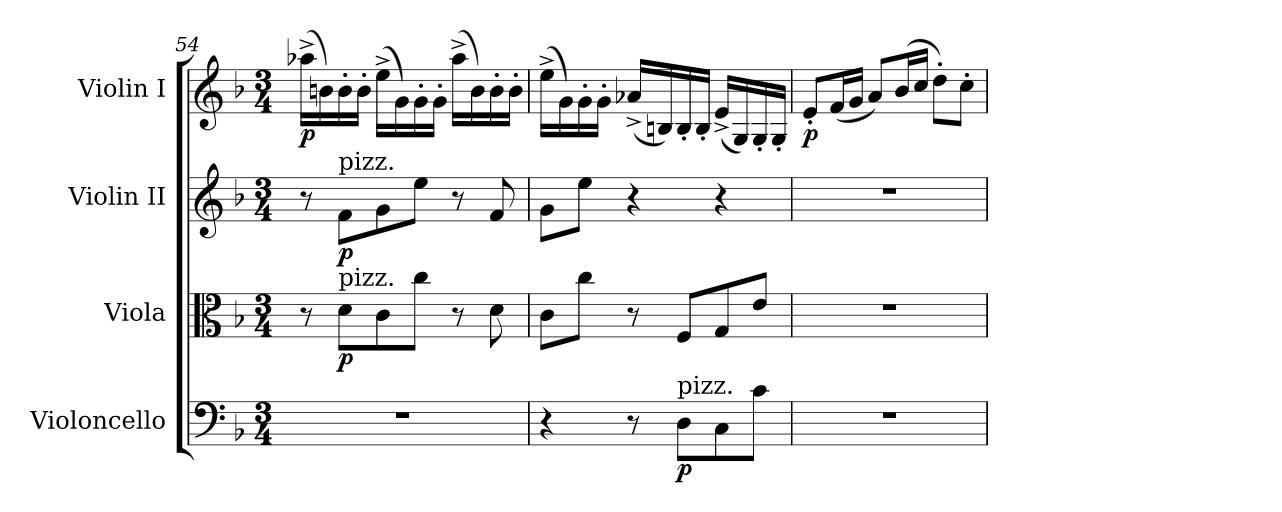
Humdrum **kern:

**kern	**dynam	**kern	**dynam	**kern	**dynam	**kern	**dynam
*part4	*part4	*part3	*part3	*part2	*part2	*part1	*part1
*staff4	*staff4	*staff3	*staff3	*staff2	*staff2	*staff1	*staff1
*I"Violoncello	*	*I"Viola	*	*I"Violin II	*	*I"Violin I	*
*I'Vc	*	*I'Vla	*	*I'Vln	*	*I'Vln	*
*clefF4	*	*clefC3	*	*clefG2	*	*clefG2	*
*k[b-]	*	*k[b-]	*	*k[b-]	*	*k[b-]	*
*M3/4	*	*M3/4	*	*M3/4	*	*M3/4	*
=54	=54	=54	=54	=54	=54	=54	=54
!	!	!	!	!	!	!	!LO:DY:b
2.r	.	8r	.	8r	.	(>16aa-X^\LL	p
.	.	.	.	.	.	16bn\)	.
!	!	!	!	!LO:TX:a:t=pizz.	!	!	!
!	!	!LO:TX:a:t=pizz.	!	!	!	!	!
!	!	!	!LO:DY:b	!	!LO:DY:b	!	!
.	.	8d\L	p	8f\L	p	16b'\	.
.	.	.	.	.	.	16b'\JJ	.
.	.	8c\	.	8g\	.	(>16ee^\LL	.
.	.	.	.	.	.	16g\)	.
.	.	8cc\J	.	8ee\J	.	16g'\	.
.	.	.	.	.	.	16g'\JJ	.
.	.	8r	.	8r	.	(>16aa-^\LL	.
.	.	.	.	.	.	16b\)	.
.	.	8d\	.	8f/	.	16b'\	.
.	.	.	.	.	.	16b'\JJ	.
!!LO:LB:g=z
=55	=55	=55	=55	=55	=55	=55	=55
4r	.	8c\L	.	8g\L	.	(>16ee^\LL	.
.	.	.	.	.	.	16g\)	.
.	.	8cc\J	.	8ee\J	.	16g'\	.
.	.	.	.	.	.	16g'\JJ	.
8r	.	8r	.	4r	.	(<16a-X^/LL	.
.	.	.	.	.	.	16Bn/)	.
!LO:TX:a:t=pizz.	!	!	!	!	!	!	!
!	!LO:DY:b	!	!	!	!	!	!
8D\L	p	8F/L	.	.	.	16B'/	.
.	.	.	.	.	.	16B'/JJ	.
8C\	.	8G/	.	4r	.	(<16e^/LL	.
.	.	.	.	.	.	16G/)	.
8c\J	.	8e/J	.	.	.	16G'/	.
.	.	.	.	.	.	16G'/JJ	.
=56	=56	=56	=56	=56	=56	=56	=56
!	!	!	!	!	!	!	!LO:DY:b
2.r	.	2.r	.	2.r	.	8e'/L	p
.	.	.	.	.	.	(<16f/L	.
.	.	.	.	.	.	16g/JJ	.
.	.	.	.	.	.	8a/L)	.
.	.	.	.	.	.	(<16b-/L	.
.	.	.	.	.	.	16cc/JJ	.
.	.	.	.	.	.	8dd'\L)	.
.	.	.	.	.	.	8cc'\J	.
=	=	=	=	=	=	=	=
*-	*-	*-	*-	*-	*-	*-	*-
